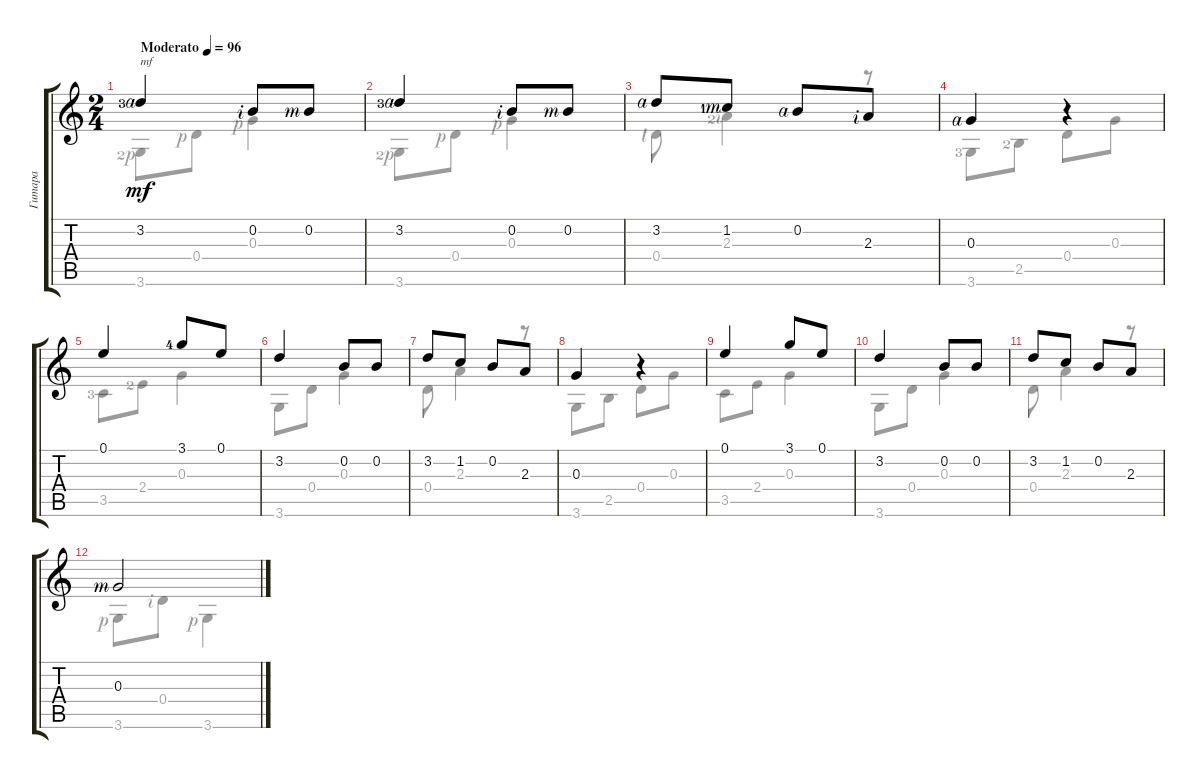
\track ("Гитара" "Гитара") {instrument acousticguitarnylon}
\staff {score tabs}
\tuning (E4 B3 G3 D3 A2 E2) {hide}
\voice
\ts (2 4)
\tempo (96 "Moderato")
\clef g2
\ks c
3.2{lf 4 rf 4}.4{txt "mf" dy mf instrument acousticguitarnylon} 0.2{rf 2}.8 0.2{rf 3}.8 |
3.2{lf 4 rf 4}.4 0.2{rf 2}.8 0.2{rf 3}.8 |
3.2{rf 4}.8 1.2{lf 2 rf 3}.8 0.2{rf 4}.8 2.3{rf 2}.8 |
0.3{rf 4}.4 r.4 |
0.1.4 3.1{lf 5}.8 0.1.8 |
3.2.4 0.2.8 0.2.8 |
3.2.8 1.2.8 0.2.8 2.3.8 |
0.3.4 r.4 |
0.1.4 3.1.8 0.1.8 |
3.2.4 0.2.8 0.2.8 |
3.2.8 1.2.8 0.2.8 2.3.8 |
0.3{rf 3}.2
\voice
\clef g2
\ottava regular
\simile none
\ks c
3.6{lf 3 rf 1}.8{dy mf} 0.4{rf 1}.8 0.3{rf 1}.4 |
3.6{lf 3 rf 1}.8 0.4{rf 1}.8 0.3{rf 1}.4 |
0.4{lf 1}.8 2.3{lf 3 rf 2}.4 r.8 |
3.6{lf 4}.8 2.5{lf 3}.8 0.4.8 0.3.8 |
3.5{lf 4}.8 2.4{lf 3}.8 0.3.4 |
3.6.8 0.4.8 0.3.4 |
0.4.8 2.3.4 r.8 |
3.6.8 2.5.8 0.4.8 0.3.8 |
3.5.8 2.4.8 0.3.4 |
3.6.8 0.4.8 0.3.4 |
0.4.8 2.3.4 r.8 |
3.6{rf 1}.8 0.4{rf 2}.8 3.6{rf 1}.4
